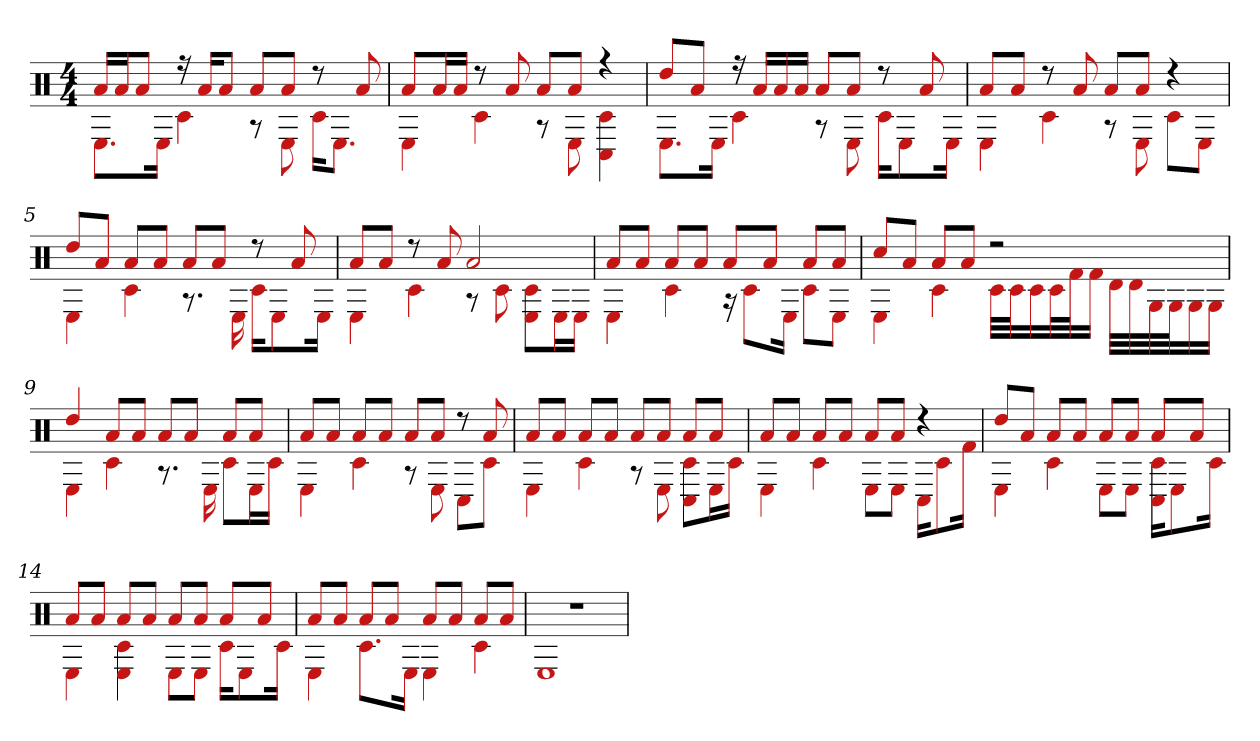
**kern
*part1
*staff1
*clefX
*k[]
*M4/4
=1
*^
16aLL	8.EL
16aJ	.
8aJ	.
.	16EJk
16r	4c#
16aKL	.
8aJ	.
8aL	8r
8aJ	8E
8r	16c#KL
.	8.EJ
8a	.
=2	=2
8aL	4E
16aL	.
16aJJ	.
8r	4c#
8a	.
8aL	8r
8aJ	8E
4r	4C# 4c#
=3	=3
8ddL	8.EL
8aJ	.
.	16EJk
16r	4c#
16aLL	.
16a	.
16aJJ	.
8aL	8r
8aJ	8E
8r	16c#KL
.	8E
8a	.
.	16EJk
=4	=4
8aL	4E
8aJ	.
8r	4c#
8a	.
8aL	8r
8aJ	8E
4r	8c#L
.	8EJ
=5	=5
8ddL	4E
8aJ	.
8aL	4c#
8aJ	.
8aL	8.r
8aJ	.
.	16E
8r	16c#KL
.	8E
8a	.
.	16EJk
=6	=6
8aL	4E
8aJ	.
8r	4c#
8a	.
2a	8r
.	8c#
.	8E 8c#L
.	16EL
.	16EJJ
=7	=7
8aL	4E
8aJ	.
8aL	4c#
8aJ	.
8aL	16r
.	8c#L
8aJ	.
.	16EJk
8aL	8c#L
8aJ	8EJ
=8	=8
8cc#L	4E
8aJ	.
8aL	4c#
8aJ	.
2r	32c#LLL
.	32c#J
.	16c#
.	32c#L
.	32f#J
.	16f#JJ
.	32dLLL
.	32d
.	32G
.	32GJ
.	16G
.	16GJJ
=9	=9
4dd	4E
8aL	4c#
8aJ	.
8aL	8.r
8aJ	.
.	16E
8aL	8c#L
8aJ	16EL
.	16c#JJ
=10	=10
8aL	4E
8aJ	.
8aL	4c#
8aJ	.
8aL	8r
8aJ	8E
8r	8C#L
8a	8c#J
=11	=11
8aL	4E
8aJ	.
8aL	4c#
8aJ	.
8aL	8r
8aJ	8E
8aL	8C# 8c#L
8aJ	16EL
.	16c#JJ
=12	=12
8aL	4E
8aJ	.
8aL	4c#
8aJ	.
8aL	8EL
8aJ	8EJ
4r	16C#KL
.	8c#
.	16f#Jk
=13	=13
8ddL	4E
8aJ	.
8aL	4c#
8aJ	.
8aL	8EL
8aJ	8EJ
8aL	16C# 16c#KL
.	8E
8aJ	.
.	16c#Jk
=14	=14
8aL	4E
8aJ	.
8aL	4c# 4E
8aJ	.
8aL	8EL
8aJ	8EJ
8aL	16c#KL
.	8E
8aJ	.
.	16c#Jk
=15	=15
8aL	4E
8aJ	.
8aL	8.c#L
8aJ	.
.	16EJk
8aL	4E
8aJ	.
8aL	4c#
8aJ	.
=16	=16
1r	1E
*v	*v
=
*-
